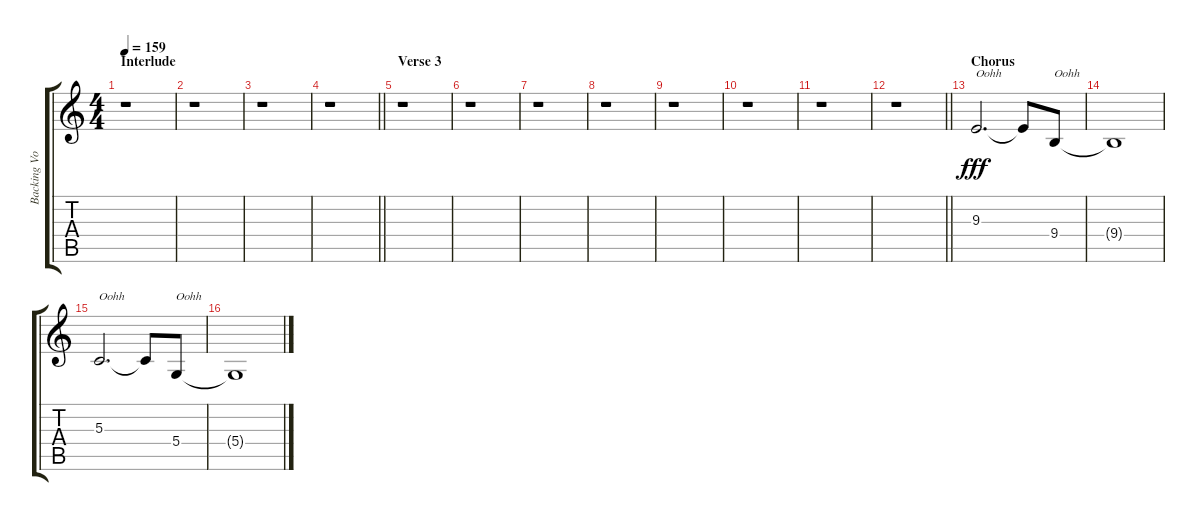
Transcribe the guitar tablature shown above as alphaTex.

\track ("Backing Vocals (Mike Dirnt)" "Backing Vo") {instrument electricgrandpiano}
\staff {score tabs}
\tuning (E4 B3 G3 D3 A2 E2) {hide}
\ts (4 4)
\section ("" "Interlude")
\tempo 159
\clef g2
\ks c
r.1{dy fff} |
r.1 |
r.1 |
\barLineRight lightlight
r.1 |
\section ("" "Verse 3")
r.1 |
r.1 |
r.1 |
r.1 |
r.1 |
r.1 |
r.1 |
\barLineRight lightlight
r.1 |
\section ("" "Chorus")
9.3.2{d txt "Oohh" instrument voiceoohs} 9.3{t}.8 9.4.8{txt "Oohh"} |
9.4{t}.1 |
5.3.2{d txt "Oohh"} 5.3{t}.8 5.4.8{txt "Oohh"} |
5.4{t}.1
